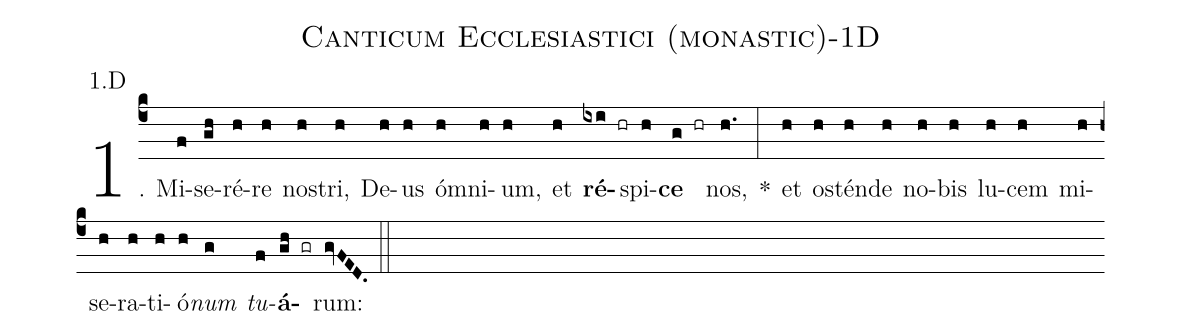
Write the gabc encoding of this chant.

name: Canticum Ecclesiastici (monastic)-1D;
annotation: 1.D;
%%
(c4)1. Mi(f)se(gh)ré(h)re(h) nos(h)tri,(h) De(h)us(h) óm(h)ni(h)um,(h) et(h) <b>ré</b>(ixi hr)spi(h)<b>ce</b>(g hr) nos,(h.) *(:) et(h) os(h)tén(h)de(h) no(h)bis(h) lu(h)cem(h) mi(h)se(h)ra(h)ti(h)ó(h)<i>num</i>(g) <i>tu</i>(f)<b>á</b>(gh gr)rum:(gvFED.) (::)
